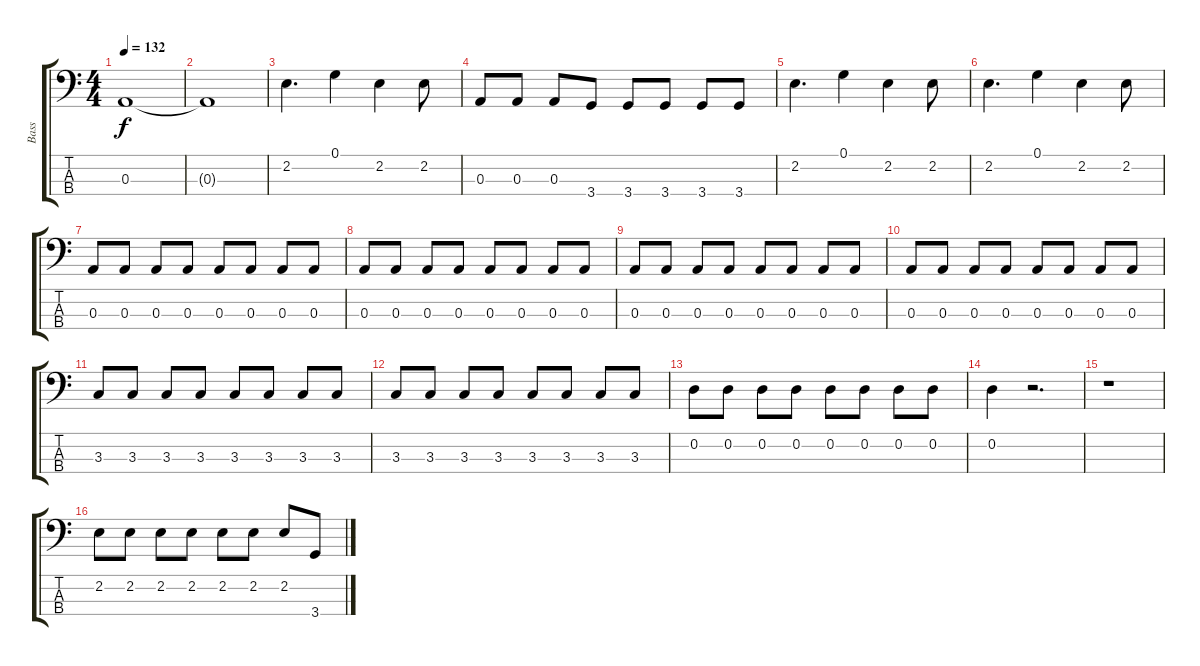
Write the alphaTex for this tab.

\track ("Bass" "Bass") {instrument electricbassfinger}
\staff {score tabs}
\tuning (G2 D2 A1 E1) {hide}
\ts (4 4)
\tempo 132
\clef f4
\ks c
0.3.1{dy f} |
0.3{t}.1 |
2.2.4{d} 0.1.4 2.2.4 2.2.8 |
0.3.8 0.3.8 0.3.8 3.4.8 3.4.8 3.4.8 3.4.8 3.4.8 |
2.2.4{d} 0.1.4 2.2.4 2.2.8 |
2.2.4{d} 0.1.4 2.2.4 2.2.8 |
0.3.8 0.3.8 0.3.8 0.3.8 0.3.8 0.3.8 0.3.8 0.3.8 |
0.3.8 0.3.8 0.3.8 0.3.8 0.3.8 0.3.8 0.3.8 0.3.8 |
0.3.8 0.3.8 0.3.8 0.3.8 0.3.8 0.3.8 0.3.8 0.3.8 |
0.3.8 0.3.8 0.3.8 0.3.8 0.3.8 0.3.8 0.3.8 0.3.8 |
3.3.8 3.3.8 3.3.8 3.3.8 3.3.8 3.3.8 3.3.8 3.3.8 |
3.3.8 3.3.8 3.3.8 3.3.8 3.3.8 3.3.8 3.3.8 3.3.8 |
0.2.8 0.2.8 0.2.8 0.2.8 0.2.8 0.2.8 0.2.8 0.2.8 |
0.2.4 r.2{d} |
r.1 |
2.2.8 2.2.8 2.2.8 2.2.8 2.2.8 2.2.8 2.2.8 3.4.8
